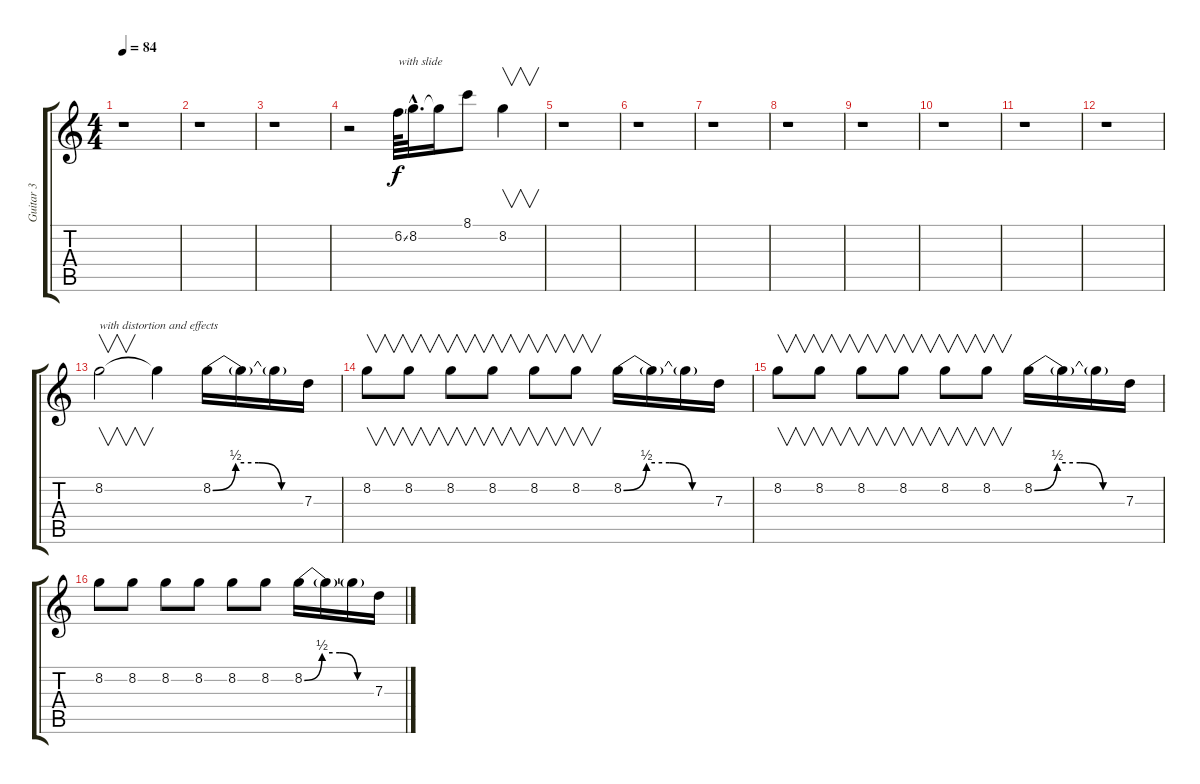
\track ("Guitar 3" "Guitar 3") {instrument distortionguitar}
\staff {score tabs}
\tuning (E4 B3 G3 D3 A2 E2) {hide}
\ts (4 4)
\tempo 84
\clef g2
\ks c
r.1{dy f} |
r.1 |
r.1 |
r.2 6.2{ss}.64{txt "with slide"} 8.2{hac}.32{d} 8.2{t}.16 8.1.8 8.2.4{v} |
r.1 |
r.1 |
r.1 |
r.1 |
r.1 |
r.1 |
r.1 |
r.1 |
8.2.2{v txt "with distortion and effects"} 8.2{t}.4 8.2{be (custom 0 0 15 2 30 2 45 0 60 0)}.16 8.2{t}.16 8.2{t}.16 7.3.16 |
8.2.8{v} 8.2.8{v} 8.2.8{v} 8.2.8{v} 8.2.8{v} 8.2.8{v} 8.2{be (custom 0 0 15 2 30 2 45 0 60 0)}.16 8.2{t}.16 8.2{t}.16 7.3.16 |
8.2.8{v} 8.2.8{v} 8.2.8{v} 8.2.8{v} 8.2.8{v} 8.2.8{v} 8.2{be (custom 0 0 15 2 30 2 45 0 60 0)}.16 8.2{t}.16 8.2{t}.16 7.3.16 |
8.2.8 8.2.8 8.2.8 8.2.8 8.2.8 8.2.8 8.2{be (custom 0 0 15 2 30 2 45 0 60 0)}.16 8.2{t}.16 8.2{t}.16 7.3.16
